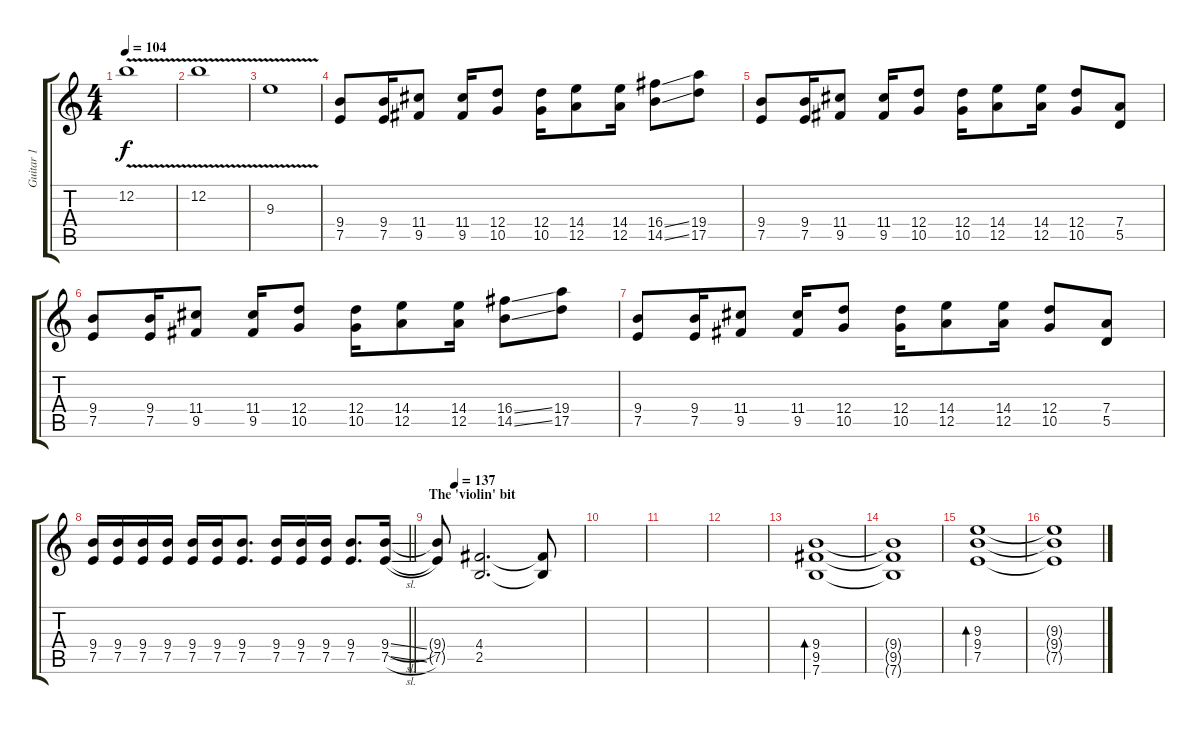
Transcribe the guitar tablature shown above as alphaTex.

\track ("Guitar 1" "Guitar 1") {instrument overdrivenguitar}
\staff {score tabs}
\tuning (E4 B3 G3 D3 A2 E2) {hide}
\ts (4 4)
\tempo 104
\clef g2
\ks c
12.2{v}.1{dy f} |
12.2{v}.1 |
9.3{v}.1 |
(9.4 7.5).8 (9.4 7.5).16 (11.4 9.5).8 (11.4 9.5).16 (12.4 10.5).8 (12.4 10.5).16 (14.4 12.5).8 (14.4 12.5).16 (16.4{ss} 14.5{ss}).8 (19.4 17.5).8 |
(9.4 7.5).8 (9.4 7.5).16 (11.4 9.5).8 (11.4 9.5).16 (12.4 10.5).8 (12.4 10.5).16 (14.4 12.5).8 (14.4 12.5).16 (12.4 10.5).8 (7.4 5.5).8 |
(9.4 7.5).8 (9.4 7.5).16 (11.4 9.5).8 (11.4 9.5).16 (12.4 10.5).8 (12.4 10.5).16 (14.4 12.5).8 (14.4 12.5).16 (16.4{ss} 14.5{ss}).8 (19.4 17.5).8 |
(9.4 7.5).8 (9.4 7.5).16 (11.4 9.5).8 (11.4 9.5).16 (12.4 10.5).8 (12.4 10.5).16 (14.4 12.5).8 (14.4 12.5).16 (12.4 10.5).8 (7.4 5.5).8 |
\barLineRight lightlight
(9.4 7.5).16 (9.4 7.5).16 (9.4 7.5).16 (9.4 7.5).16 (9.4 7.5).16 (9.4 7.5).16 (9.4 7.5).8{d} (9.4 7.5).16 (9.4 7.5).16 (9.4 7.5).16 (9.4 7.5).8{d} (9.4{sl} 7.5{sl}).16 |
\section ("" "The 'violin' bit")
\tempo (137 0.125)
(9.4{t} 7.5{t}).8 (4.4 2.5).2{d} (4.4{t} 2.5{t}).8 |
|
|
|
(9.4 9.5 7.6).1{bd 480} |
(9.4{t} 9.5{t} 7.6{t}).1 |
(9.3 9.4 7.5).1{bd 480} |
(9.3{t} 9.4{t} 7.5{t}).1
